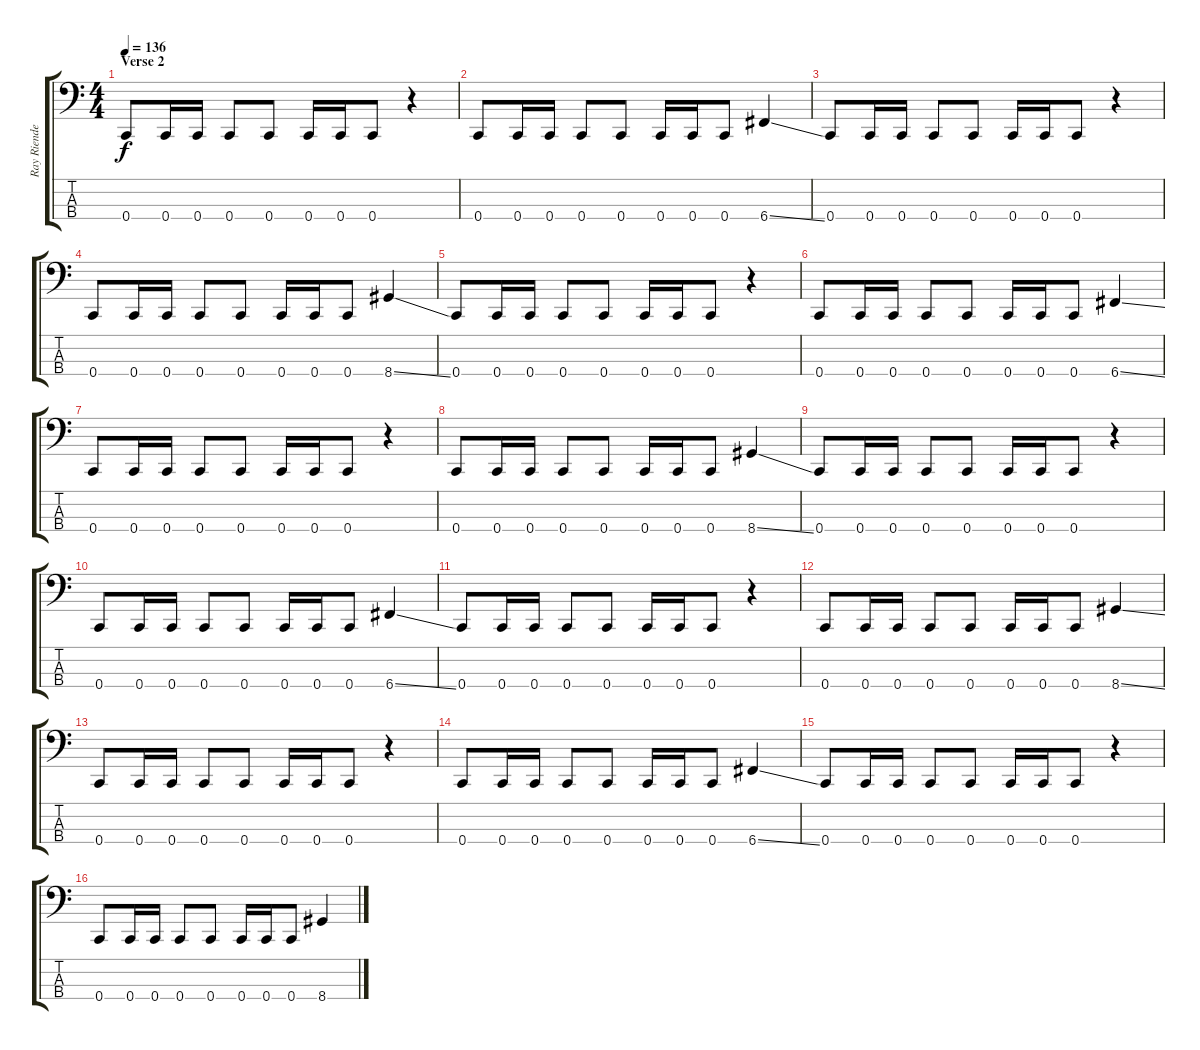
\track ("Ray Riendeau" "Ray Riende") {instrument electricbassfinger}
\staff {score tabs}
\tuning (F2 C2 G1 C1) {hide}
\ts (4 4)
\section ("" "Verse 2")
\tempo 136
\clef f4
\ks c
0.4.8{dy f} 0.4.16 0.4.16 0.4.8 0.4.8 0.4.16 0.4.16 0.4.8 r.4 |
0.4.8 0.4.16 0.4.16 0.4.8 0.4.8 0.4.16 0.4.16 0.4.8 6.4{ss}.4 |
0.4.8 0.4.16 0.4.16 0.4.8 0.4.8 0.4.16 0.4.16 0.4.8 r.4 |
0.4.8 0.4.16 0.4.16 0.4.8 0.4.8 0.4.16 0.4.16 0.4.8 8.4{ss}.4 |
0.4.8 0.4.16 0.4.16 0.4.8 0.4.8 0.4.16 0.4.16 0.4.8 r.4 |
0.4.8 0.4.16 0.4.16 0.4.8 0.4.8 0.4.16 0.4.16 0.4.8 6.4{ss}.4 |
0.4.8 0.4.16 0.4.16 0.4.8 0.4.8 0.4.16 0.4.16 0.4.8 r.4 |
0.4.8 0.4.16 0.4.16 0.4.8 0.4.8 0.4.16 0.4.16 0.4.8 8.4{ss}.4 |
0.4.8 0.4.16 0.4.16 0.4.8 0.4.8 0.4.16 0.4.16 0.4.8 r.4 |
0.4.8 0.4.16 0.4.16 0.4.8 0.4.8 0.4.16 0.4.16 0.4.8 6.4{ss}.4 |
0.4.8 0.4.16 0.4.16 0.4.8 0.4.8 0.4.16 0.4.16 0.4.8 r.4 |
0.4.8 0.4.16 0.4.16 0.4.8 0.4.8 0.4.16 0.4.16 0.4.8 8.4{ss}.4 |
0.4.8 0.4.16 0.4.16 0.4.8 0.4.8 0.4.16 0.4.16 0.4.8 r.4 |
0.4.8 0.4.16 0.4.16 0.4.8 0.4.8 0.4.16 0.4.16 0.4.8 6.4{ss}.4 |
0.4.8 0.4.16 0.4.16 0.4.8 0.4.8 0.4.16 0.4.16 0.4.8 r.4 |
0.4.8 0.4.16 0.4.16 0.4.8 0.4.8 0.4.16 0.4.16 0.4.8 8.4{ss}.4
